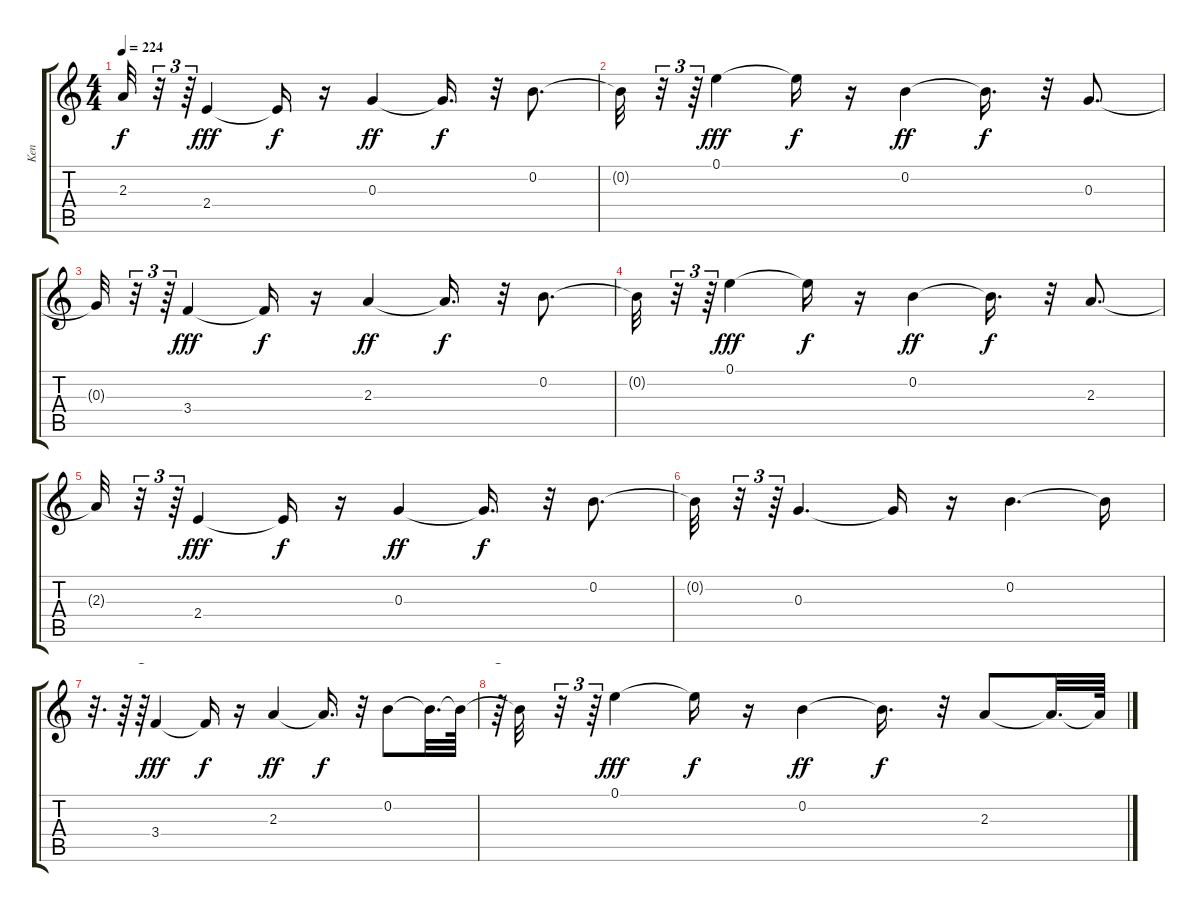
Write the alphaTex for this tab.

\track ("Ken" "Ken") {instrument electricguitarjazz}
\staff {score tabs}
\tuning (E4 B3 G3 D3 A2 E2) {hide}
\ts (4 4)
\tempo 224
\clef g2
\ks c
2.3{t}.32{dy f} r.32{tu (3 2)} r.64{tu (3 2)} 2.4.4{dy fff} 2.4{t}.16{dy f} r.16 0.3.4{dy ff} 0.3{t}.16{d dy f} r.32 0.2.8{d} |
0.2{t}.32 r.32{tu (3 2)} r.64{tu (3 2)} 0.1.4{dy fff} 0.1{t}.16{dy f} r.16 0.2.4{dy ff} 0.2{t}.16{d dy f} r.32 0.3.8{d} |
0.3{t}.32 r.32{tu (3 2)} r.64{tu (3 2)} 3.4.4{dy fff} 3.4{t}.16{dy f} r.16 2.3.4{dy ff} 2.3{t}.16{d dy f} r.32 0.2.8{d} |
0.2{t}.32 r.32{tu (3 2)} r.64{tu (3 2)} 0.1.4{dy fff} 0.1{t}.16{dy f} r.16 0.2.4{dy ff} 0.2{t}.16{d dy f} r.32 2.3.8{d} |
2.3{t}.32 r.32{tu (3 2)} r.64{tu (3 2)} 2.4.4{dy fff} 2.4{t}.16{dy f} r.16 0.3.4{dy ff} 0.3{t}.16{d dy f} r.32 0.2.8{d} |
0.2{t}.32 r.32{tu (3 2)} r.64{tu (3 2)} 0.3.4{d} 0.3{t}.16 r.16 0.2.4{d} 0.2{t}.16 |
r.32{d} r.64 r.64{tu (3 2)} 3.4.4{dy fff} 3.4{t}.16{dy f} r.16 2.3.4{dy ff} 2.3{t}.16{d dy f} r.32 0.2.8 0.2{t}.32{d} 0.2{t}.64 |
r.64{tu (3 2)} 0.2{t}.32 r.32{tu (3 2)} r.64{tu (3 2)} 0.1.4{dy fff} 0.1{t}.16{dy f} r.16 0.2.4{dy ff} 0.2{t}.16{d dy f} r.32 2.3.8 2.3{t}.32{d} 2.3{t}.64
